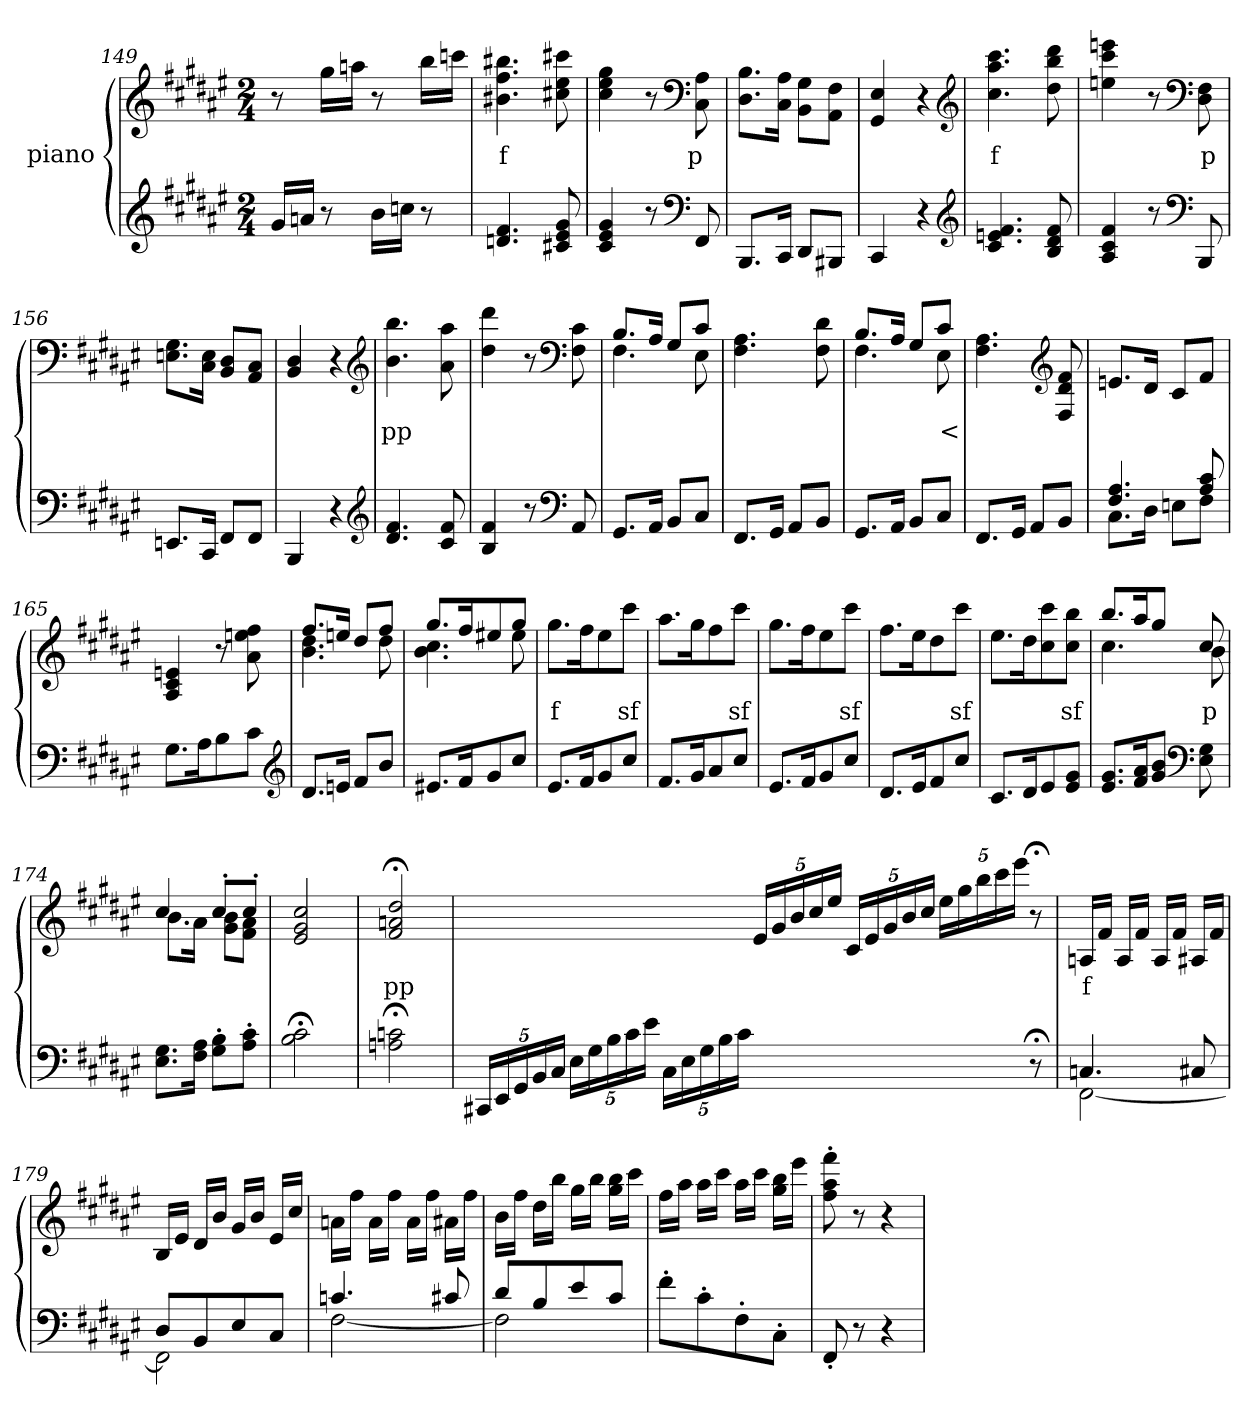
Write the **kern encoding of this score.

**kern	**kern	**text
*part2	*part1	*part1
*staff2	*staff1	*staff1
*	*I"piano	*
*clefG2	*clefG2	*
*k[f#c#g#d#a#e#]	*k[f#c#g#d#a#e#]	*
*F#:	*F#:	*
*M2/4	*M2/4	*
=149	=149	=149
16g#LL	8r	.
16anJJ	.	.
8r	16gg#LL	.
.	16aanJJ	.
16bLL	8r	.
16ccnJJ	.	.
8r	16bbLL	.
.	16cccnJJ	.
=150	=150	=150
4.dn 4.f#	4.b#X 4.ff# 4.bb#X	f
8c#X 8e# 8g#	8cc#X 8ee# 8ccc#X	.
=151	=151	=151
4c# 4e# 4g#	4cc# 4ee# 4gg#	.
8r	8r	.
*clefF4	*clefF4	*
8FF#	8C# 8A#	p
=152	=152	=152
8.BBBL	8.D# 8.BL	.
16CC#Jk	16C# 16A#Jk	.
8DD#L	8BB 8G#L	.
8BBB#XJ	8AA# 8F#J	.
=153	=153	=153
4CC#	4GG# 4E#	.
4r	4r	.
*clefG2	*clefG2	*
=154	=154	=154
4.c# 4.en 4.f#	4.cc# 4.aa# 4.ccc#	f
8B 8d# 8f#	8dd# 8bb 8ddd#	.
=155	=155	=155
4A# 4c# 4f#	4een 4ccc# 4eeen	.
8r	8r	.
*clefF4	*clefF4	*
8BBB	8D# 8F#	p
=156	=156	=156
8.EEnL	8.En 8.G#L	.
16CC#Jk	16C# 16EJk	.
8FF#L	8BB 8D#L	.
8FF#J	8AA# 8C#J	.
=157	=157	=157
4BBB	4BB 4D#	.
4r	4r	.
*clefG2	*clefG2	*
=158	=158	=158
4.d# 4.f#	4.b 4.bb	pp
8c# 8f#	8a# 8aa#	.
=159	=159	=159
4B 4f#	4dd# 4ddd#	.
8r	8r	.
*clefF4	*clefF4	*
8AA#	8F# 8c#	.
=160	=160	=160
*	*^	*
8.GG#L	8.BL	4.F#	.
16AA#Jk	16A#Jk	.	.
8BBL	8G#L	.	.
8C#J	8c#J	8E#	.
*	*v	*v	*
=161	=161	=161
8.FF#L	4.F# 4.A#	.
16GG#Jk	.	.
8AA#L	.	.
8BBJ	8F# 8d#	.
=162	=162	=162
*	*^	*
8.GG#L	8.BL	4.F#	.
16AA#Jk	16A#Jk	.	.
8BBL	8G#L	.	.
8C#J	8c#J	8E#	<
*	*v	*v	*
=163	=163	=163
8.FF#L	4.F# 4.A#	.
16GG#Jk	.	.
8AA#L	.	.
*	*clefG2	*
8BBJ	8d# 8f# 8F#	.
=164	=164	=164
*^	*	*
4.F# 4.A#	8.C#L	8.enL	.
.	16D#Jk	16d#Jk	.
.	8EnL	8c#L	.
8A# 8c#	8F#J	8f#J	.
*v	*v	*	*
=165	=165	=165
8.G#L	4A# 4c# 4en	.
16A#	.	.
8B	8r	.
8c#J	8a# 8een 8ff#	.
*clefG2	*	*
=166	=166	=166
*	*^	*
8.d#L	8.ff#L	4.b 4.dd#	.
16enJk	16eenJk	.	.
8f#L	8dd#L	.	.
8bJ	8ff#J	8dd#	.
=167	=167	=167	=167
8.e#XL	8.gg#L	4.b 4.cc#	.
16f#	16ff#	.	.
8g#	8ee#X	.	.
8cc#J	8gg#J	8ee#	.
*	*v	*v	*
=168	=168	=168
8.e#L	8.gg#L	f
16f#	16ff#	.
8g#	8ee#	.
8cc#J	8ccc#J	sf
=169	=169	=169
8.f#L	8.aa#L	.
16g#	16gg#	.
8a#	8ff#	.
8cc#J	8ccc#J	sf
=170	=170	=170
8.e#L	8.gg#L	.
16f#	16ff#	.
8g#	8ee#	.
8cc#J	8ccc#J	sf
=171	=171	=171
8.d#L	8.ff#L	.
16e#	16ee#	.
8f#	8dd#	.
8cc#J	8ccc#J	sf
=172	=172	=172
8.c#L	8.ee#L	.
16d#	16dd#	.
8e#	8cc# 8ccc#	.
8e# 8g#J	8cc# 8bbJ	sf
=173	=173	=173
*	*^	*
8.e# 8.g#L	8.bbL	4.cc#	.
16f# 16a#	16aa#	.	.
8g# 8bJ	8gg#J	.	.
*clefF4	*	*	*
8E# 8G#	8cc#	8b	p
=174	=174	=174	=174
8.E# 8.G#L	4cc#	8.bL	.
16F# 16A#Jk	.	16a#Jk	.
8G#'> 8B'>L	8cc#'>L	8g# 8bL	.
8A#'> 8c#'>J	8cc#'>J	8f# 8a#J	.
*	*v	*v	*
=175	=175	=175
2B;< 2c#;<	2e# 2g# 2cc#	.
=176	=176	=176
2An;< 2cn;<	2f#;< 2an;< 2dd#;<	pp
=177	=177	=177
20CC#XLL	2.ryy	.
20EE#	.	.
20GG#	.	.
20BB	.	.
20C#JJ	.	.
20E#LL	.	.
20G#	.	.
20B	.	.
20c#	.	.
20e#JJ	.	.
20C#LL	.	.
20E#	.	.
20G#	.	.
20B	.	.
20c#JJ	.	.
2.ryy	20e#LL	.
.	20g#	.
.	20b	.
.	20cc#	.
.	20ee#JJ	.
.	20c#LL	.
.	20e#	.
.	20g#	.
.	20b	.
.	20cc#JJ	.
.	20ee#LL	.
.	20gg#	.
.	20bb	.
.	20ccc#	.
.	20eee#JJ	.
8r;<	8r;<	.
=178	=178	=178
*^	*	*
4.Cn	[2FF#	16AnLL	f
.	.	16f#JJ	.
.	.	16ALL	.
.	.	16f#JJ	.
.	.	16ALL	.
.	.	16f#JJ	.
8C#X	.	16A#XLL	.
.	.	16f#JJ	.
=179	=179	=179	=179
8D#L	2FF#]	16BLL	.
.	.	16e#JJ	.
8BB	.	16d#LL	.
.	.	16bJJ	.
8E#	.	16g#LL	.
.	.	16bJJ	.
8C#J	.	16e#LL	.
.	.	16cc#JJ	.
=180	=180	=180	=180
4.cn	[2F#	16anLL	.
.	.	16ff#JJ	.
.	.	16aLL	.
.	.	16ff#JJ	.
.	.	16aLL	.
.	.	16ff#JJ	.
8c#X	.	16a#XLL	.
.	.	16ff#JJ	.
=181	=181	=181	=181
8d#L	2F#]	16bLL	.
.	.	16ff#JJ	.
8B	.	16dd#LL	.
.	.	16bbJJ	.
8e#	.	16gg#LL	.
.	.	16bbJJ	.
8c#J	.	16gg# 16bbLL	.
.	.	16ccc#JJ	.
*v	*v	*	*
=182	=182	=182
8f#'>L	16ff#LL	.
.	16aa#JJ	.
8c#'>	16aa#LL	.
.	16ccc#JJ	.
8F#'>	16aa#LL	.
.	16ccc#JJ	.
8C#'>J	16gg# 16bbLL	.
.	16eee#JJ	.
=183	=183	=183
8FF#'>	8ff#'> 8aa#'> 8fff#'>	.
8r	8r	.
4r	4r	.
=	=	=
*-	*-	*-
